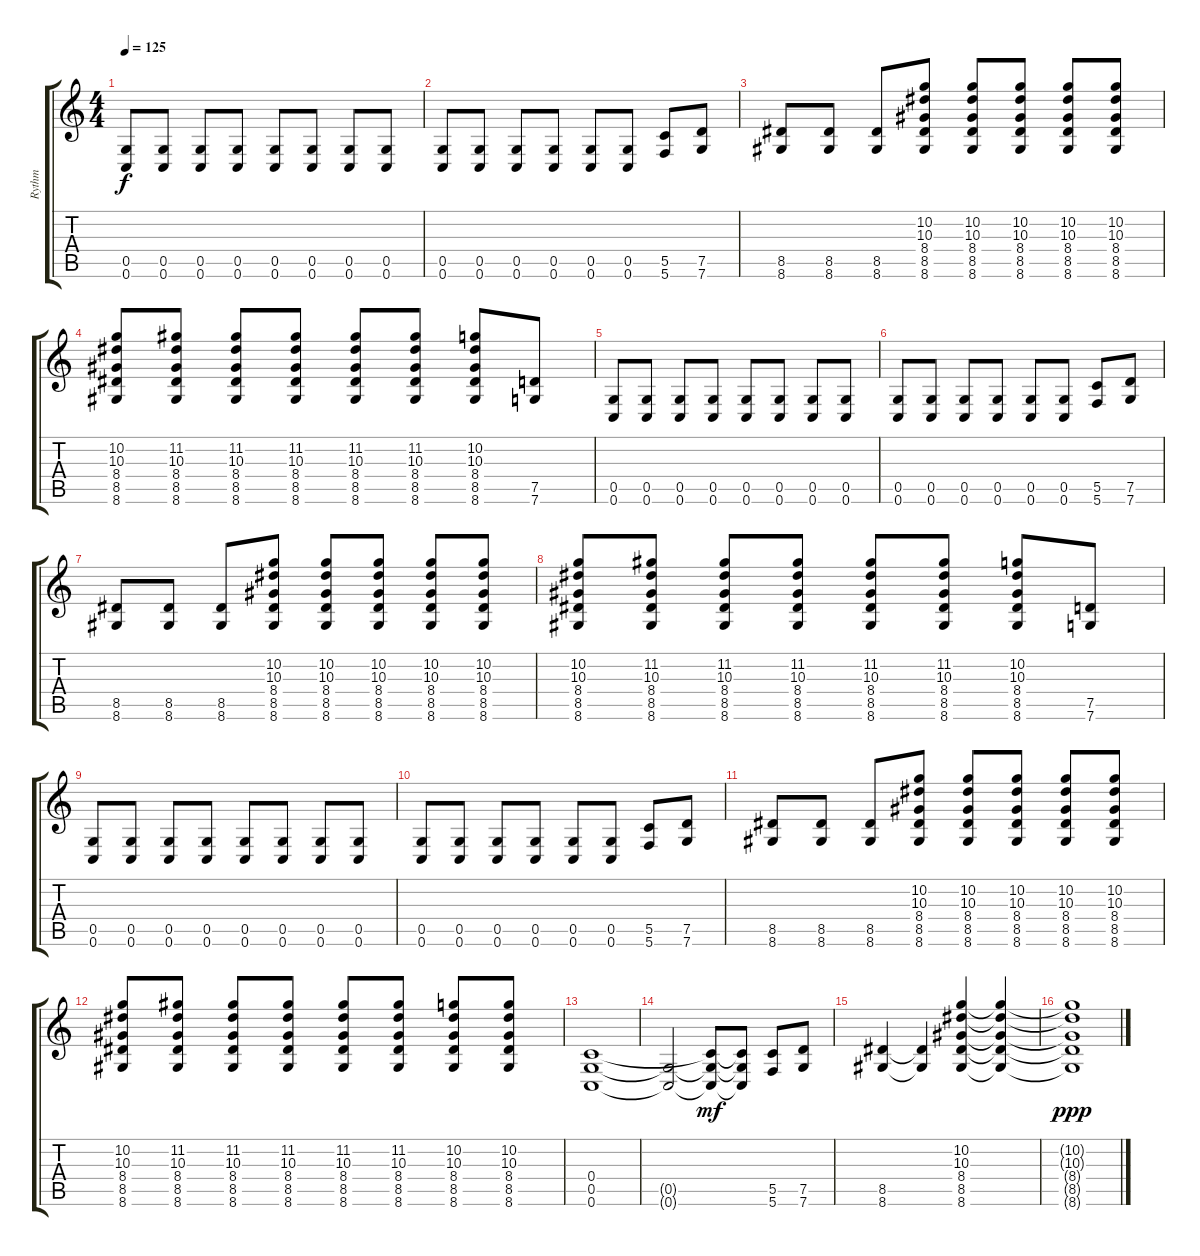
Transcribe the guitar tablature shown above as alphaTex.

\track ("Rythm" "Rythm") {instrument distortionguitar}
\staff {score tabs}
\tuning (D4 A3 F3 C3 G2 C2) {hide}
\ts (4 4)
\tempo 125
\clef g2
\ks c
(0.5 0.6).8{dy f} (0.5 0.6).8 (0.5 0.6).8 (0.5 0.6).8 (0.5 0.6).8 (0.5 0.6).8 (0.5 0.6).8 (0.5 0.6).8 |
(0.5 0.6).8 (0.5 0.6).8 (0.5 0.6).8 (0.5 0.6).8 (0.5 0.6).8 (0.5 0.6).8 (5.5 5.6).8 (7.5 7.6).8 |
(8.5 8.6).8 (8.5 8.6).8 (8.5 8.6).8 (10.2 10.3 8.4 8.5 8.6).8 (10.2 10.3 8.4 8.5 8.6).8 (10.2 10.3 8.4 8.5 8.6).8 (10.2 10.3 8.4 8.5 8.6).8 (10.2 10.3 8.4 8.5 8.6).8 |
(10.2 10.3 8.4 8.5 8.6).8 (11.2 10.3 8.4 8.5 8.6).8 (11.2 10.3 8.4 8.5 8.6).8 (11.2 10.3 8.4 8.5 8.6).8 (11.2 10.3 8.4 8.5 8.6).8 (11.2 10.3 8.4 8.5 8.6).8 (10.2 10.3 8.4 8.5 8.6).8 (7.5 7.6).8 |
(0.5 0.6).8 (0.5 0.6).8 (0.5 0.6).8 (0.5 0.6).8 (0.5 0.6).8 (0.5 0.6).8 (0.5 0.6).8 (0.5 0.6).8 |
(0.5 0.6).8 (0.5 0.6).8 (0.5 0.6).8 (0.5 0.6).8 (0.5 0.6).8 (0.5 0.6).8 (5.5 5.6).8 (7.5 7.6).8 |
(8.5 8.6).8 (8.5 8.6).8 (8.5 8.6).8 (10.2 10.3 8.4 8.5 8.6).8 (10.2 10.3 8.4 8.5 8.6).8 (10.2 10.3 8.4 8.5 8.6).8 (10.2 10.3 8.4 8.5 8.6).8 (10.2 10.3 8.4 8.5 8.6).8 |
(10.2 10.3 8.4 8.5 8.6).8 (11.2 10.3 8.4 8.5 8.6).8 (11.2 10.3 8.4 8.5 8.6).8 (11.2 10.3 8.4 8.5 8.6).8 (11.2 10.3 8.4 8.5 8.6).8 (11.2 10.3 8.4 8.5 8.6).8 (10.2 10.3 8.4 8.5 8.6).8 (7.5 7.6).8 |
(0.5 0.6).8 (0.5 0.6).8 (0.5 0.6).8 (0.5 0.6).8 (0.5 0.6).8 (0.5 0.6).8 (0.5 0.6).8 (0.5 0.6).8 |
(0.5 0.6).8 (0.5 0.6).8 (0.5 0.6).8 (0.5 0.6).8 (0.5 0.6).8 (0.5 0.6).8 (5.5 5.6).8 (7.5 7.6).8 |
(8.5 8.6).8 (8.5 8.6).8 (8.5 8.6).8 (10.2 10.3 8.4 8.5 8.6).8 (10.2 10.3 8.4 8.5 8.6).8 (10.2 10.3 8.4 8.5 8.6).8 (10.2 10.3 8.4 8.5 8.6).8 (10.2 10.3 8.4 8.5 8.6).8 |
(10.2 10.3 8.4 8.5 8.6).8 (11.2 10.3 8.4 8.5 8.6).8 (11.2 10.3 8.4 8.5 8.6).8 (11.2 10.3 8.4 8.5 8.6).8 (11.2 10.3 8.4 8.5 8.6).8 (11.2 10.3 8.4 8.5 8.6).8 (10.2 10.3 8.4 8.5 8.6).8 (10.2 10.3 8.4 8.5 8.6).8 |
(0.4 0.5 0.6).1 |
(0.5{t} 0.6{t}).2 (0.4{t} 0.5{t} 0.6{t}).8{dy mf} (0.4{t} 0.5{t} 0.6{t}).8 (5.5 5.6).8 (7.5 7.6).8 |
(8.5 8.6).4 (8.5{t} 8.6{t}).4 (10.2 10.3 8.4 8.5 8.6).4 (10.2{t} 10.3{t} 8.4{t} 8.5{t} 8.6{t}).4 |
(10.2{t} 10.3{t} 8.4{t} 8.5{t} 8.6{t}).1{dy ppp}
